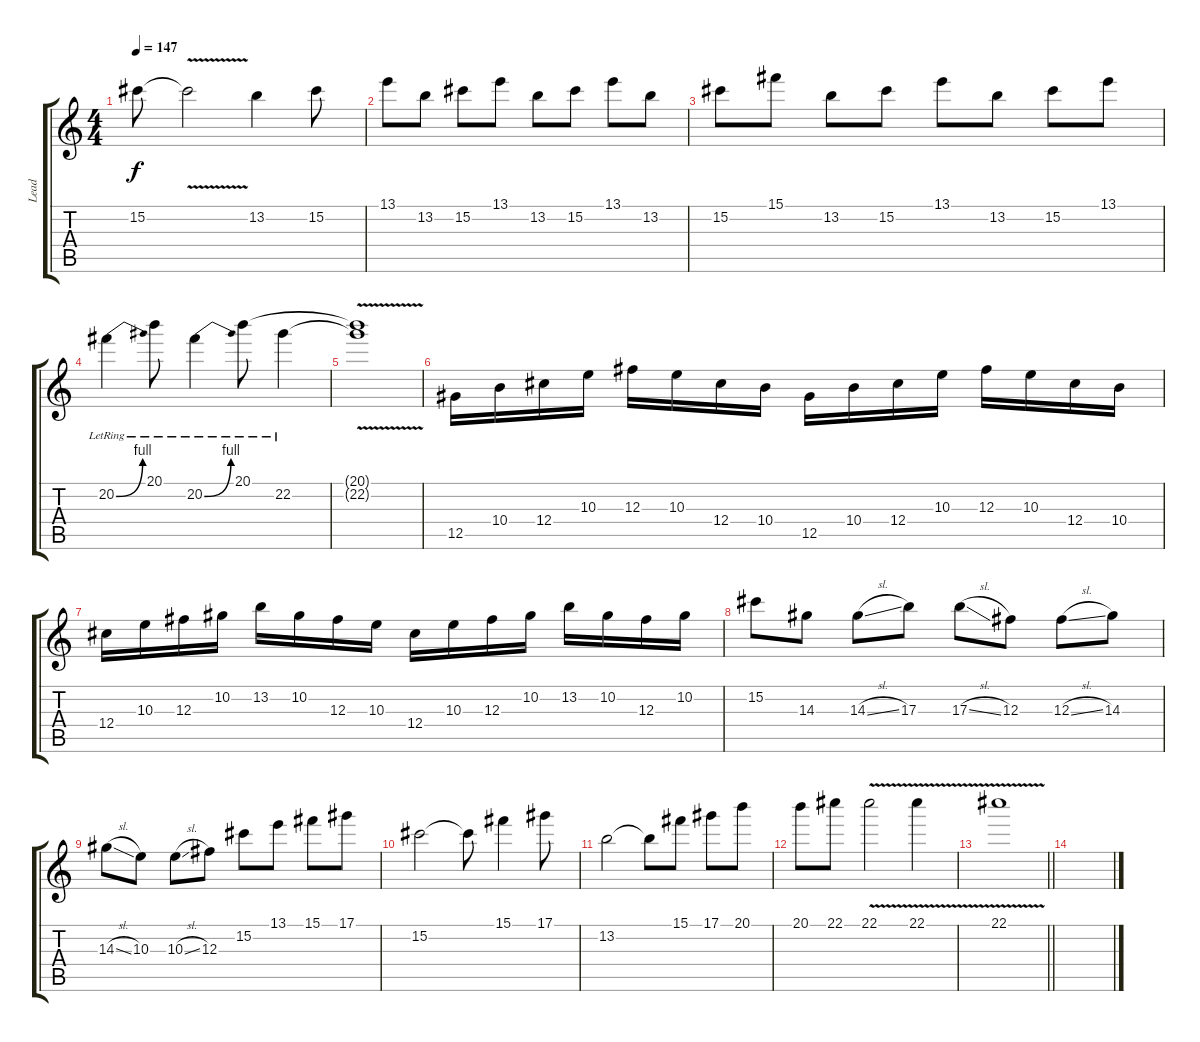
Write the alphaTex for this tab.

\track ("Lead" "Lead") {instrument distortionguitar}
\staff {score tabs}
\tuning (Eb4 Bb3 Gb3 Db3 Ab2 Eb2) {hide}
\ts (4 4)
\tempo 147
\clef g2
\ks c
15.2.8{dy f} 15.2{v t}.2 13.2.4 15.2.8 |
13.1.8 13.2.8 15.2.8 13.1.8 13.2.8 15.2.8 13.1.8 13.2.8 |
15.2.8 15.1.8 13.2.8 15.2.8 13.1.8 13.2.8 15.2.8 13.1.8 |
20.2{be (bend 0 0 60 4) lr}.4 20.1{lr}.8 20.2{be (bend 0 0 60 4) lr}.4 20.1{lr}.8 22.2{lr}.4 |
(20.1{v t} 22.2{v t}).1 |
12.5.16 10.4.16 12.4.16 10.3.16 12.3.16 10.3.16 12.4.16 10.4.16 12.5.16 10.4.16 12.4.16 10.3.16 12.3.16 10.3.16 12.4.16 10.4.16 |
12.4.16 10.3.16 12.3.16 10.2.16 13.2.16 10.2.16 12.3.16 10.3.16 12.4.16 10.3.16 12.3.16 10.2.16 13.2.16 10.2.16 12.3.16 10.2.16 |
15.2.8 14.3.8 14.3{sl}.8 17.3.8 17.3{sl}.8 12.3.8 12.3{sl}.8 14.3.8 |
14.3{sl}.8 10.3.8 10.3{sl}.8 12.3.8 15.2.8 13.1.8 15.1.8 17.1.8 |
15.2.2 15.2{t}.8 15.1.4 17.1.8 |
13.2.2 13.2{t}.8 15.1.8 17.1.8 20.1.8 |
20.1.8 22.1.8 22.1{v}.2 22.1{v}.4 |
\barLineRight lightlight
22.1{v}.1 |
\section ("" "")
